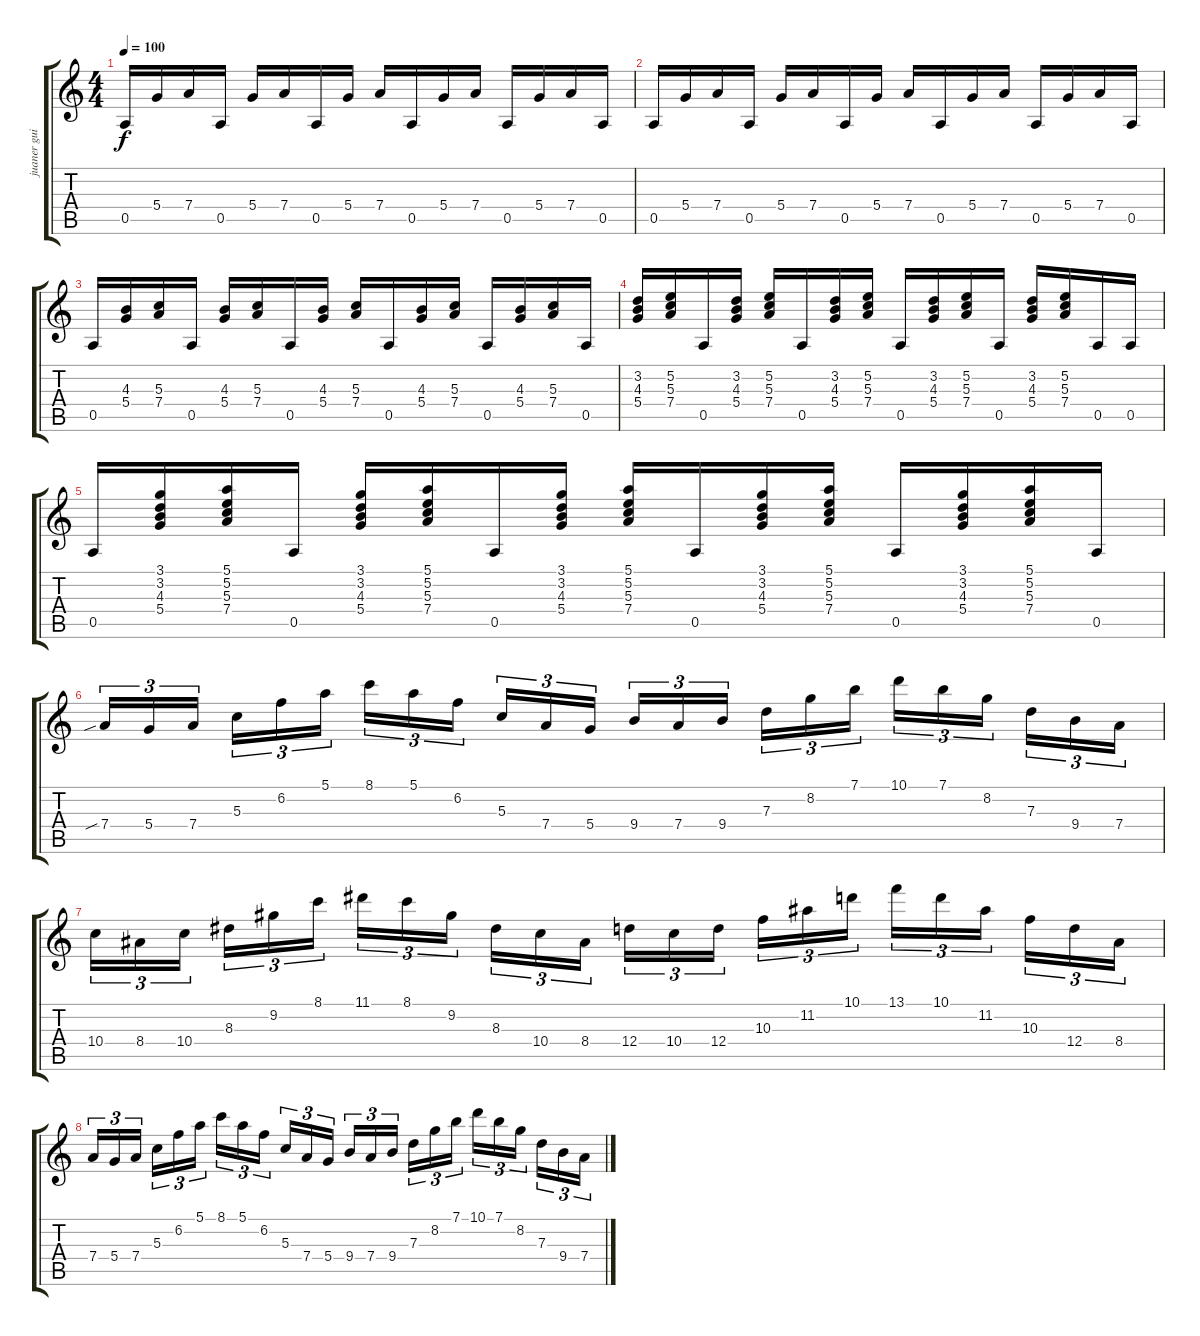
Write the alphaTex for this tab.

\track ("juaner guitar" "juaner gui") {instrument distortionguitar}
\staff {score tabs}
\tuning (E4 B3 G3 D3 A2 E2) {hide}
\ts (4 4)
\tempo 100
\clef g2
\ks c
0.5.16{dy f} 5.4.16 7.4.16 0.5.16 5.4.16 7.4.16 0.5.16 5.4.16 7.4.16 0.5.16 5.4.16 7.4.16 0.5.16 5.4.16 7.4.16 0.5.16 |
0.5.16 5.4.16 7.4.16 0.5.16 5.4.16 7.4.16 0.5.16 5.4.16 7.4.16 0.5.16 5.4.16 7.4.16 0.5.16 5.4.16 7.4.16 0.5.16 |
0.5.16 (4.3 5.4).16 (5.3 7.4).16 0.5.16 (4.3 5.4).16 (5.3 7.4).16 0.5.16 (4.3 5.4).16 (5.3 7.4).16 0.5.16 (4.3 5.4).16 (5.3 7.4).16 0.5.16 (4.3 5.4).16 (5.3 7.4).16 0.5.16 |
(3.2 4.3 5.4).16 (5.2 5.3 7.4).16 0.5.16 (3.2 4.3 5.4).16 (5.2 5.3 7.4).16 0.5.16 (3.2 4.3 5.4).16 (5.2 5.3 7.4).16 0.5.16 (3.2 4.3 5.4).16 (5.2 5.3 7.4).16 0.5.16 (3.2 4.3 5.4).16 (5.2 5.3 7.4).16 0.5.16 0.5.16 |
0.5.16 (3.1 3.2 4.3 5.4).16 (5.1 5.2 5.3 7.4).16 0.5.16 (3.1 3.2 4.3 5.4).16 (5.1 5.2 5.3 7.4).16 0.5.16 (3.1 3.2 4.3 5.4).16 (5.1 5.2 5.3 7.4).16 0.5.16 (3.1 3.2 4.3 5.4).16 (5.1 5.2 5.3 7.4).16 0.5.16 (3.1 3.2 4.3 5.4).16 (5.1 5.2 5.3 7.4).16 0.5.16 |
7.4{sib}.16{tu (3 2)} 5.4.16{tu (3 2)} 7.4.16{tu (3 2) beam splitsecondary} 5.3.16{tu (3 2)} 6.2.16{tu (3 2)} 5.1.16{tu (3 2)} 8.1.16{tu (3 2)} 5.1.16{tu (3 2)} 6.2.16{tu (3 2) beam splitsecondary} 5.3.16{tu (3 2)} 7.4.16{tu (3 2)} 5.4.16{tu (3 2)} 9.4.16{tu (3 2)} 7.4.16{tu (3 2)} 9.4.16{tu (3 2) beam splitsecondary} 7.3.16{tu (3 2)} 8.2.16{tu (3 2)} 7.1.16{tu (3 2)} 10.1.16{tu (3 2)} 7.1.16{tu (3 2)} 8.2.16{tu (3 2) beam splitsecondary} 7.3.16{tu (3 2)} 9.4.16{tu (3 2)} 7.4.16{tu (3 2)} |
10.4.16{tu (3 2)} 8.4.16{tu (3 2)} 10.4.16{tu (3 2) beam splitsecondary} 8.3.16{tu (3 2)} 9.2.16{tu (3 2)} 8.1.16{tu (3 2)} 11.1.16{tu (3 2)} 8.1.16{tu (3 2)} 9.2.16{tu (3 2) beam splitsecondary} 8.3.16{tu (3 2)} 10.4.16{tu (3 2)} 8.4.16{tu (3 2)} 12.4.16{tu (3 2)} 10.4.16{tu (3 2)} 12.4.16{tu (3 2) beam splitsecondary} 10.3.16{tu (3 2)} 11.2.16{tu (3 2)} 10.1.16{tu (3 2)} 13.1.16{tu (3 2)} 10.1.16{tu (3 2)} 11.2.16{tu (3 2) beam splitsecondary} 10.3.16{tu (3 2)} 12.4.16{tu (3 2)} 8.4.16{tu (3 2)} |
7.4.16{tu (3 2)} 5.4.16{tu (3 2)} 7.4.16{tu (3 2) beam splitsecondary} 5.3.16{tu (3 2)} 6.2.16{tu (3 2)} 5.1.16{tu (3 2)} 8.1.16{tu (3 2)} 5.1.16{tu (3 2)} 6.2.16{tu (3 2) beam splitsecondary} 5.3.16{tu (3 2)} 7.4.16{tu (3 2)} 5.4.16{tu (3 2)} 9.4.16{tu (3 2)} 7.4.16{tu (3 2)} 9.4.16{tu (3 2) beam splitsecondary} 7.3.16{tu (3 2)} 8.2.16{tu (3 2)} 7.1.16{tu (3 2)} 10.1.16{tu (3 2)} 7.1.16{tu (3 2)} 8.2.16{tu (3 2) beam splitsecondary} 7.3.16{tu (3 2)} 9.4.16{tu (3 2)} 7.4.16{tu (3 2)}
